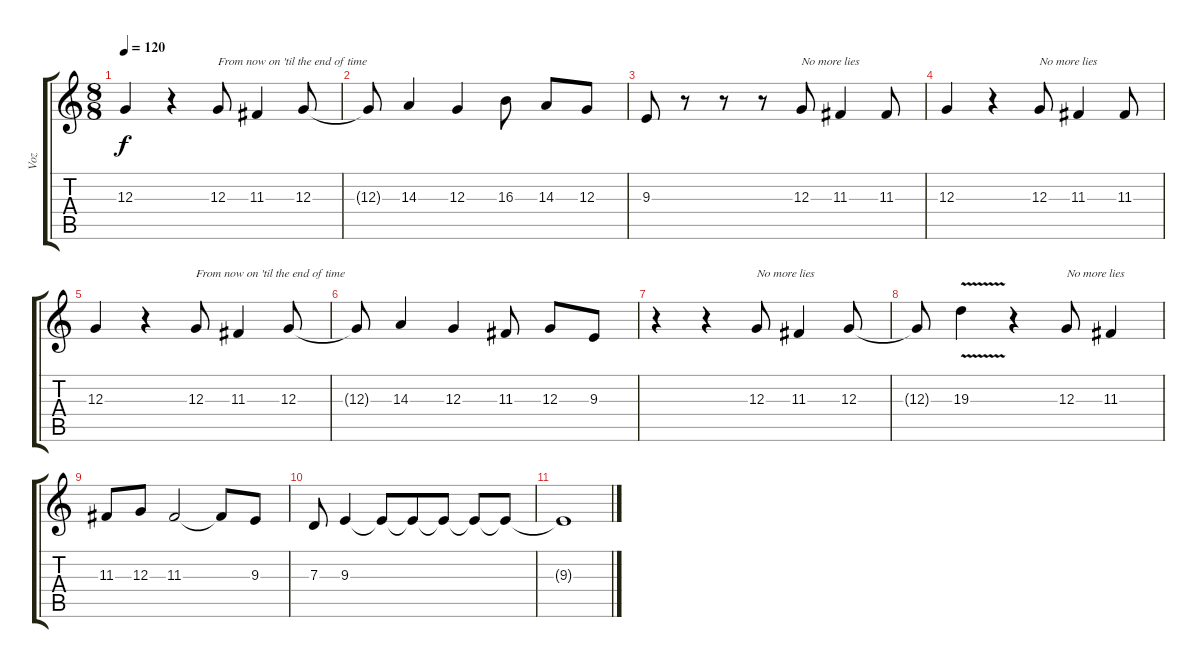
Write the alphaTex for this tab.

\track ("Voz" "Voz") {instrument cello}
\staff {score tabs}
\tuning (E4 B3 G3 D3 A2 D2) {hide}
\ts (8 8)
\tempo 120
\clef g2
\ks c
12.3.4{dy f} r.4 12.3.8{txt "From now on 'til the end of time"} 11.3.4 12.3.8 |
12.3{t}.8 14.3.4 12.3.4 16.3.8 14.3.8 12.3.8 |
9.3.8 r.8 r.8 r.8 12.3.8{txt "No more lies"} 11.3.4 11.3.8 |
12.3.4 r.4 12.3.8{txt "No more lies"} 11.3.4 11.3.8 |
12.3.4 r.4 12.3.8{txt "From now on 'til the end of time"} 11.3.4 12.3.8 |
12.3{t}.8 14.3.4 12.3.4 11.3.8 12.3.8 9.3.8 |
r.4 r.4 12.3.8{txt "No more lies"} 11.3.4 12.3.8 |
12.3{t}.8 19.3{v}.4 r.4 12.3.8{txt "No more lies"} 11.3.4 |
11.3.8 12.3.8 11.3.2 11.3{t}.8 9.3.8 |
7.3.8 9.3.4 9.3{t}.8 9.3{t}.8 9.3{t}.8 9.3{t}.8 9.3{t}.8 |
9.3{t}.1
